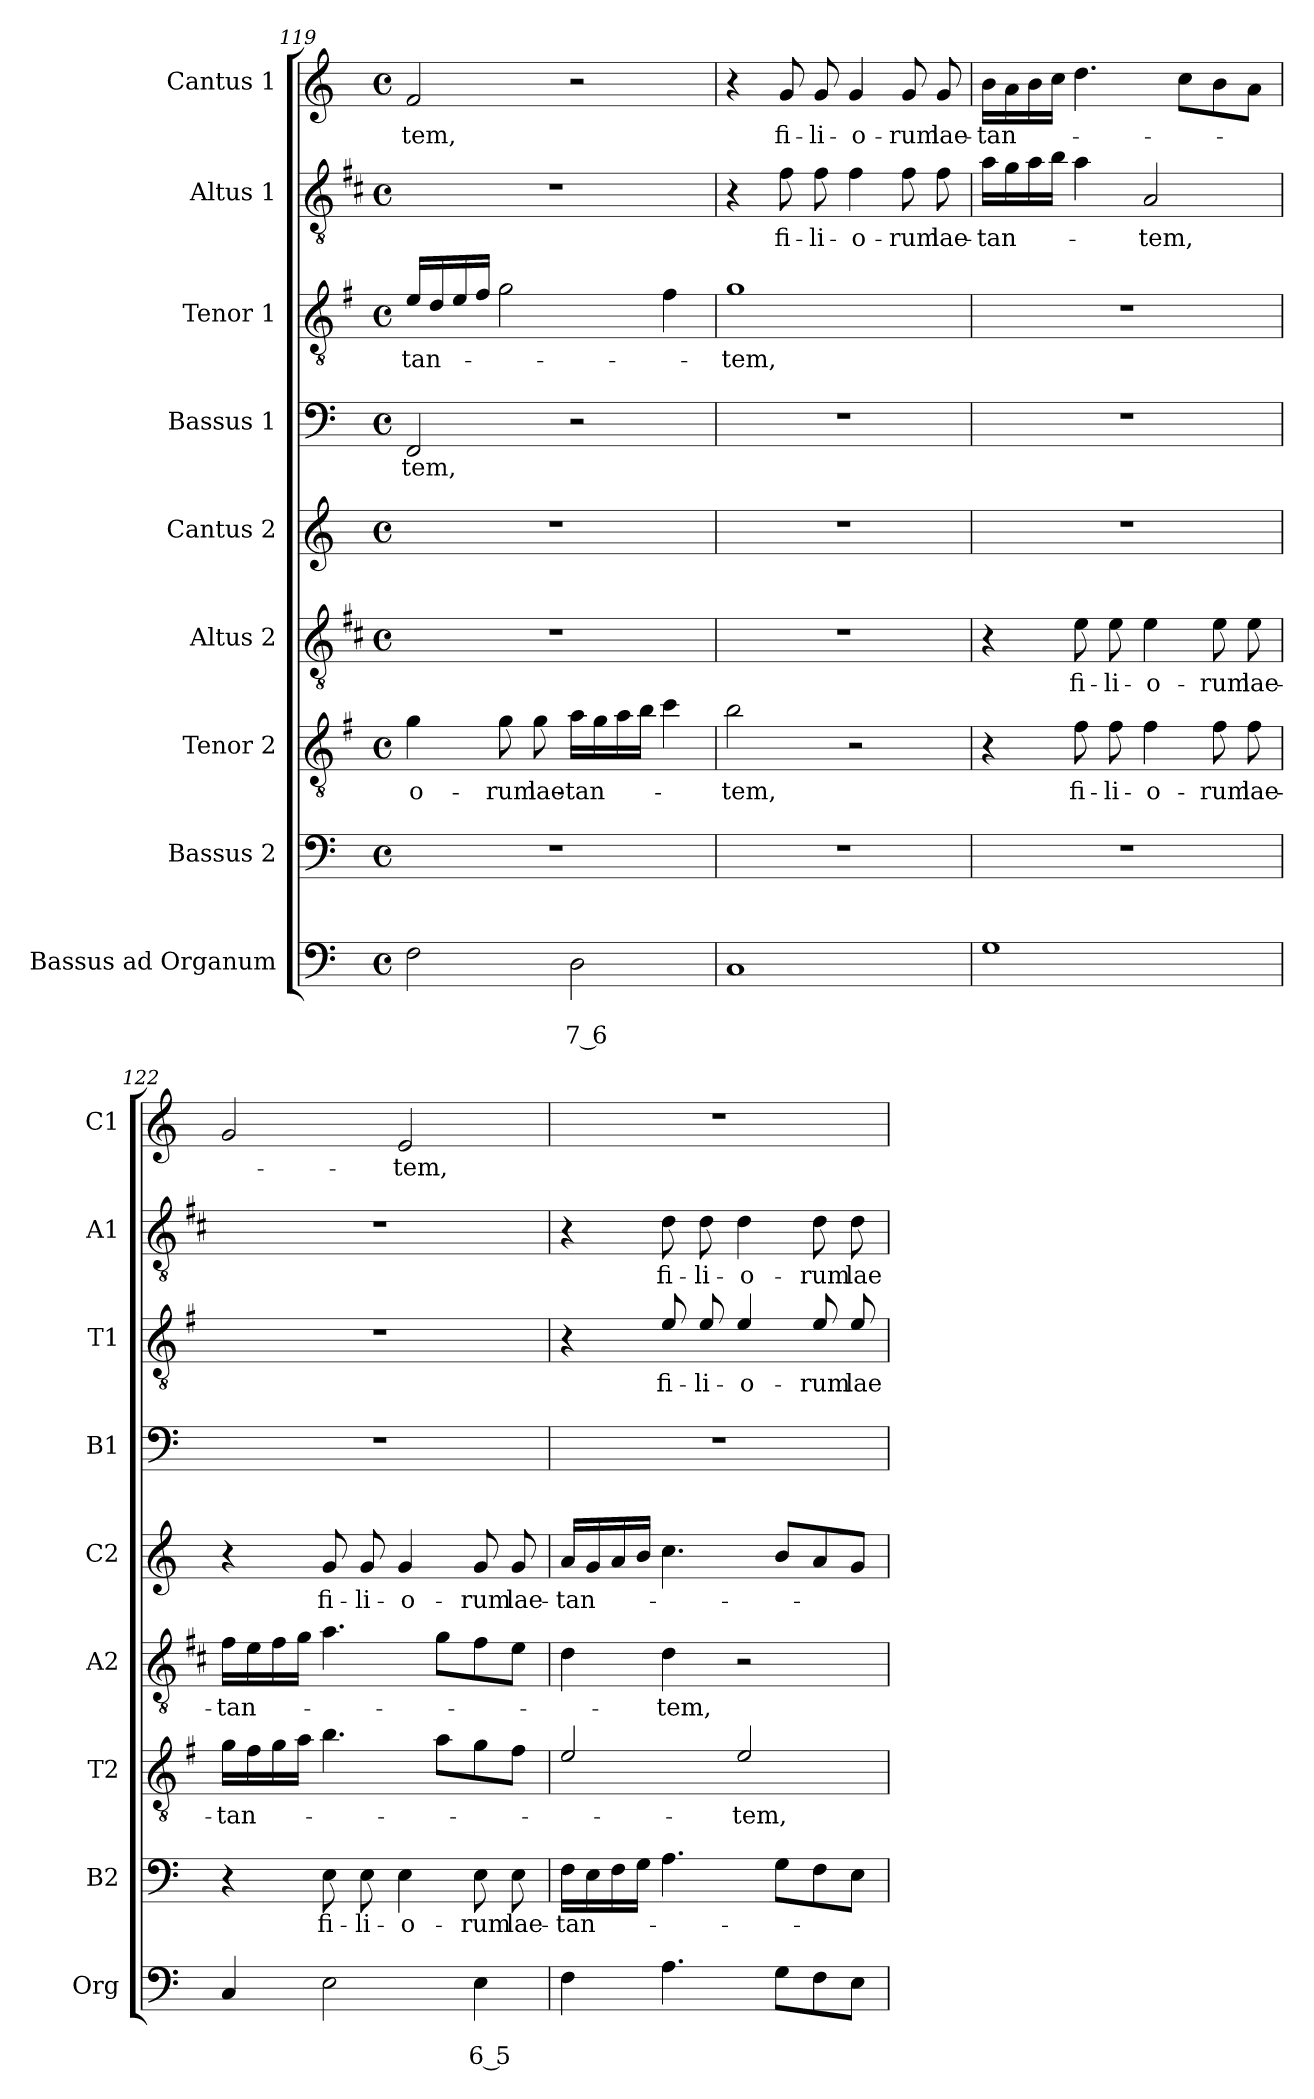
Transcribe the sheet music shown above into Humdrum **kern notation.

**kern	**text	**text	**kern	**text	**kern	**text	**kern	**text	**kern	**text	**kern	**text	**kern	**text	**kern	**text	**kern	**text
*part9	*part9	*part9	*part8	*part8	*part7	*part7	*part6	*part6	*part5	*part5	*part4	*part4	*part3	*part3	*part2	*part2	*part1	*part1
*staff9	*staff9	*staff9	*staff8	*staff8	*staff7	*staff7	*staff6	*staff6	*staff5	*staff5	*staff4	*staff4	*staff3	*staff3	*staff2	*staff2	*staff1	*staff1
*I"Bassus ad Organum	*	*	*I"Bassus 2	*	*I"Tenor 2	*	*I"Altus 2	*	*I"Cantus 2	*	*I"Bassus 1	*	*I"Tenor 1	*	*I"Altus 1	*	*I"Cantus 1	*
*I'Org	*	*	*I'B2	*	*I'T2	*	*I'A2	*	*I'C2	*	*I'B1	*	*I'T1	*	*I'A1	*	*I'C1	*
*clefF4	*	*	*clefF4	*	*clefGv2	*	*clefGv2	*	*clefG2	*	*clefF4	*	*clefGv2	*	*clefGv2	*	*clefG2	*
*	*	*	*	*	*ITrd4c7	*	*ITrd1c2	*	*	*	*	*	*ITrd4c7	*	*ITrd1c2	*	*	*
*k[]	*	*	*k[]	*	*k[]	*	*k[]	*	*k[]	*	*k[]	*	*k[]	*	*k[]	*	*k[]	*
*C:	*	*	*C:	*	*C:	*	*C:	*	*C:	*	*C:	*	*C:	*	*C:	*	*C:	*
*M4/4	*	*	*M4/4	*	*M4/4	*	*M4/4	*	*M4/4	*	*M4/4	*	*M4/4	*	*M4/4	*	*M4/4	*
*met(c)	*	*	*met(c)	*	*met(c)	*	*met(c)	*	*met(c)	*	*met(c)	*	*met(c)	*	*met(c)	*	*met(c)	*
=119	=119	=119	=119	=119	=119	=119	=119	=119	=119	=119	=119	=119	=119	=119	=119	=119	=119	=119
!	!	!	!	!	!	!LO:LY:b	!	!	!	!	!	!LO:LY:b	!	!LO:LY:b	!	!	!	!LO:LY:b
2F\	.	.	1r	.	4c\	-o-	1r	.	1r	.	2FF/	-tem,	16A/LL	-tan-	1r	.	2f/	-tem,
.	.	.	.	.	.	.	.	.	.	.	.	.	16G/	.	.	.	.	.
.	.	.	.	.	.	.	.	.	.	.	.	.	16A/	.	.	.	.	.
.	.	.	.	.	.	.	.	.	.	.	.	.	16B/JJ	.	.	.	.	.
!	!	!	!	!	!	!LO:LY:b	!	!	!	!	!	!	!	!	!	!	!	!
.	.	.	.	.	8c\	-rum	.	.	.	.	.	.	2c\	.	.	.	.	.
!	!	!	!	!	!	!LO:LY:b	!	!	!	!	!	!	!	!	!	!	!	!
.	.	.	.	.	8c\	lae-	.	.	.	.	.	.	.	.	.	.	.	.
!	!	!LO:LY:b	!	!	!	!LO:LY:b	!	!	!	!	!	!	!	!	!	!	!	!
2D\	.	7 6	.	.	16d\LL	-tan-	.	.	.	.	2r	.	.	.	.	.	2r	.
.	.	.	.	.	16c\	.	.	.	.	.	.	.	.	.	.	.	.	.
.	.	.	.	.	16d\	.	.	.	.	.	.	.	.	.	.	.	.	.
.	.	.	.	.	16e\JJ	.	.	.	.	.	.	.	.	.	.	.	.	.
.	.	.	.	.	4f\	.	.	.	.	.	.	.	4B\	.	.	.	.	.
=120	=120	=120	=120	=120	=120	=120	=120	=120	=120	=120	=120	=120	=120	=120	=120	=120	=120	=120
!	!	!	!	!	!	!LO:LY:b	!	!	!	!	!	!	!	!LO:LY:b	!	!	!	!
1C	.	.	1r	.	2e\	-tem,	1r	.	1r	.	1r	.	1c	-tem,	4r	.	4r	.
!	!	!	!	!	!	!	!	!	!	!	!	!	!	!	!	!LO:LY:b	!	!LO:LY:b
.	.	.	.	.	.	.	.	.	.	.	.	.	.	.	8e\	fi-	8g/	fi-
!	!	!	!	!	!	!	!	!	!	!	!	!	!	!	!	!LO:LY:b	!	!LO:LY:b
.	.	.	.	.	.	.	.	.	.	.	.	.	.	.	8e\	-li-	8g/	-li-
!	!	!	!	!	!	!	!	!	!	!	!	!	!	!	!	!LO:LY:b	!	!LO:LY:b
.	.	.	.	.	2r	.	.	.	.	.	.	.	.	.	4e\	-o-	4g/	-o-
!	!	!	!	!	!	!	!	!	!	!	!	!	!	!	!	!LO:LY:b	!	!LO:LY:b
.	.	.	.	.	.	.	.	.	.	.	.	.	.	.	8e\	-rum	8g/	-rum
!	!	!	!	!	!	!	!	!	!	!	!	!	!	!	!	!LO:LY:b	!	!LO:LY:b
.	.	.	.	.	.	.	.	.	.	.	.	.	.	.	8e\	lae-	8g/	lae-
!!LO:LB:g=z
=121	=121	=121	=121	=121	=121	=121	=121	=121	=121	=121	=121	=121	=121	=121	=121	=121	=121	=121
!	!	!	!	!	!	!	!	!	!	!	!	!	!	!	!	!LO:LY:b	!	!LO:LY:b
1G	.	.	1r	.	4r	.	4r	.	1r	.	1r	.	1r	.	16g\LL	-tan-	16b\LL	-tan-
.	.	.	.	.	.	.	.	.	.	.	.	.	.	.	16f\	.	16a\	.
.	.	.	.	.	.	.	.	.	.	.	.	.	.	.	16g\	.	16b\	.
.	.	.	.	.	.	.	.	.	.	.	.	.	.	.	16a\JJ	.	16cc\JJ	.
!	!	!	!	!	!	!LO:LY:b	!	!LO:LY:b	!	!	!	!	!	!	!	!	!	!
.	.	.	.	.	8B\	fi-	8d\	fi-	.	.	.	.	.	.	4g\	.	4.dd\	.
!	!	!	!	!	!	!LO:LY:b	!	!LO:LY:b	!	!	!	!	!	!	!	!	!	!
.	.	.	.	.	8B\	-li-	8d\	-li-	.	.	.	.	.	.	.	.	.	.
!	!	!	!	!	!	!LO:LY:b	!	!LO:LY:b	!	!	!	!	!	!	!	!LO:LY:b	!	!
.	.	.	.	.	4B\	-o-	4d\	-o-	.	.	.	.	.	.	2G/	-tem,	.	.
.	.	.	.	.	.	.	.	.	.	.	.	.	.	.	.	.	8cc\L	.
!	!	!	!	!	!	!LO:LY:b	!	!LO:LY:b	!	!	!	!	!	!	!	!	!	!
.	.	.	.	.	8B\	-rum	8d\	-rum	.	.	.	.	.	.	.	.	8b\	.
!	!	!	!	!	!	!LO:LY:b	!	!LO:LY:b	!	!	!	!	!	!	!	!	!	!
.	.	.	.	.	8B\	lae-	8d\	lae-	.	.	.	.	.	.	.	.	8a\J	.
=122	=122	=122	=122	=122	=122	=122	=122	=122	=122	=122	=122	=122	=122	=122	=122	=122	=122	=122
!	!	!	!	!	!	!LO:LY:b	!	!LO:LY:b	!	!	!	!	!	!	!	!	!	!
4C/	.	.	4r	.	16c\LL	-tan-	16e\LL	-tan-	4r	.	1r	.	1r	.	1r	.	2g/	.
.	.	.	.	.	16B\	.	16d\	.	.	.	.	.	.	.	.	.	.	.
.	.	.	.	.	16c\	.	16e\	.	.	.	.	.	.	.	.	.	.	.
.	.	.	.	.	16d\JJ	.	16f\JJ	.	.	.	.	.	.	.	.	.	.	.
!	!	!	!	!LO:LY:b	!	!	!	!	!	!LO:LY:b	!	!	!	!	!	!	!	!
2E\	.	.	8E\	fi-	4.e\	.	4.g\	.	8g/	fi-	.	.	.	.	.	.	.	.
!	!	!	!	!LO:LY:b	!	!	!	!	!	!LO:LY:b	!	!	!	!	!	!	!	!
.	.	.	8E\	-li-	.	.	.	.	8g/	-li-	.	.	.	.	.	.	.	.
!	!	!	!	!LO:LY:b	!	!	!	!	!	!LO:LY:b	!	!	!	!	!	!	!	!LO:LY:b
.	.	.	4E\	-o-	.	.	.	.	4g/	-o-	.	.	.	.	.	.	2e/	-tem,
.	.	.	.	.	8d\L	.	8f\L	.	.	.	.	.	.	.	.	.	.	.
!	!	!LO:LY:b	!	!LO:LY:b	!	!	!	!	!	!LO:LY:b	!	!	!	!	!	!	!	!
4E\	.	6 5	8E\	-rum	8c\	.	8e\	.	8g/	-rum	.	.	.	.	.	.	.	.
!	!	!	!	!LO:LY:b	!	!	!	!	!	!LO:LY:b	!	!	!	!	!	!	!	!
.	.	.	8E\	lae-	8B\J	.	8d\J	.	8g/	lae-	.	.	.	.	.	.	.	.
=123	=123	=123	=123	=123	=123	=123	=123	=123	=123	=123	=123	=123	=123	=123	=123	=123	=123	=123
!	!	!	!	!LO:LY:b	!	!	!	!	!	!LO:LY:b	!	!	!	!	!	!	!	!
4F\	.	.	16F\LL	-tan-	2A/	.	4c\	.	16a/LL	-tan-	1r	.	4r	.	4r	.	1r	.
.	.	.	16E\	.	.	.	.	.	16g/	.	.	.	.	.	.	.	.	.
.	.	.	16F\	.	.	.	.	.	16a/	.	.	.	.	.	.	.	.	.
.	.	.	16G\JJ	.	.	.	.	.	16b/JJ	.	.	.	.	.	.	.	.	.
!	!	!	!	!	!	!	!	!LO:LY:b	!	!	!	!	!	!LO:LY:b	!	!LO:LY:b	!	!
4.A\	.	.	4.A\	.	.	.	4c\	-tem,	4.cc\	.	.	.	8A/	fi-	8c\	fi-	.	.
!	!	!	!	!	!	!	!	!	!	!	!	!	!	!LO:LY:b	!	!LO:LY:b	!	!
.	.	.	.	.	.	.	.	.	.	.	.	.	8A/	-li-	8c\	-li-	.	.
!	!	!	!	!	!	!LO:LY:b	!	!	!	!	!	!	!	!LO:LY:b	!	!LO:LY:b	!	!
.	.	.	.	.	2A/	-tem,	2r	.	.	.	.	.	4A/	-o-	4c\	-o-	.	.
8G\L	.	.	8G\L	.	.	.	.	.	8b/L	.	.	.	.	.	.	.	.	.
!	!	!	!	!	!	!	!	!	!	!	!	!	!	!LO:LY:b	!	!LO:LY:b	!	!
8F\	.	.	8F\	.	.	.	.	.	8a/	.	.	.	8A/	-rum	8c\	-rum	.	.
!	!	!	!	!	!	!	!	!	!	!	!	!	!	!LO:LY:b	!	!LO:LY:b	!	!
8E\J	.	.	8E\J	.	.	.	.	.	8g/J	.	.	.	8A/	lae-	8c\	lae-	.	.
=	=	=	=	=	=	=	=	=	=	=	=	=	=	=	=	=	=	=
*-	*-	*-	*-	*-	*-	*-	*-	*-	*-	*-	*-	*-	*-	*-	*-	*-	*-	*-
